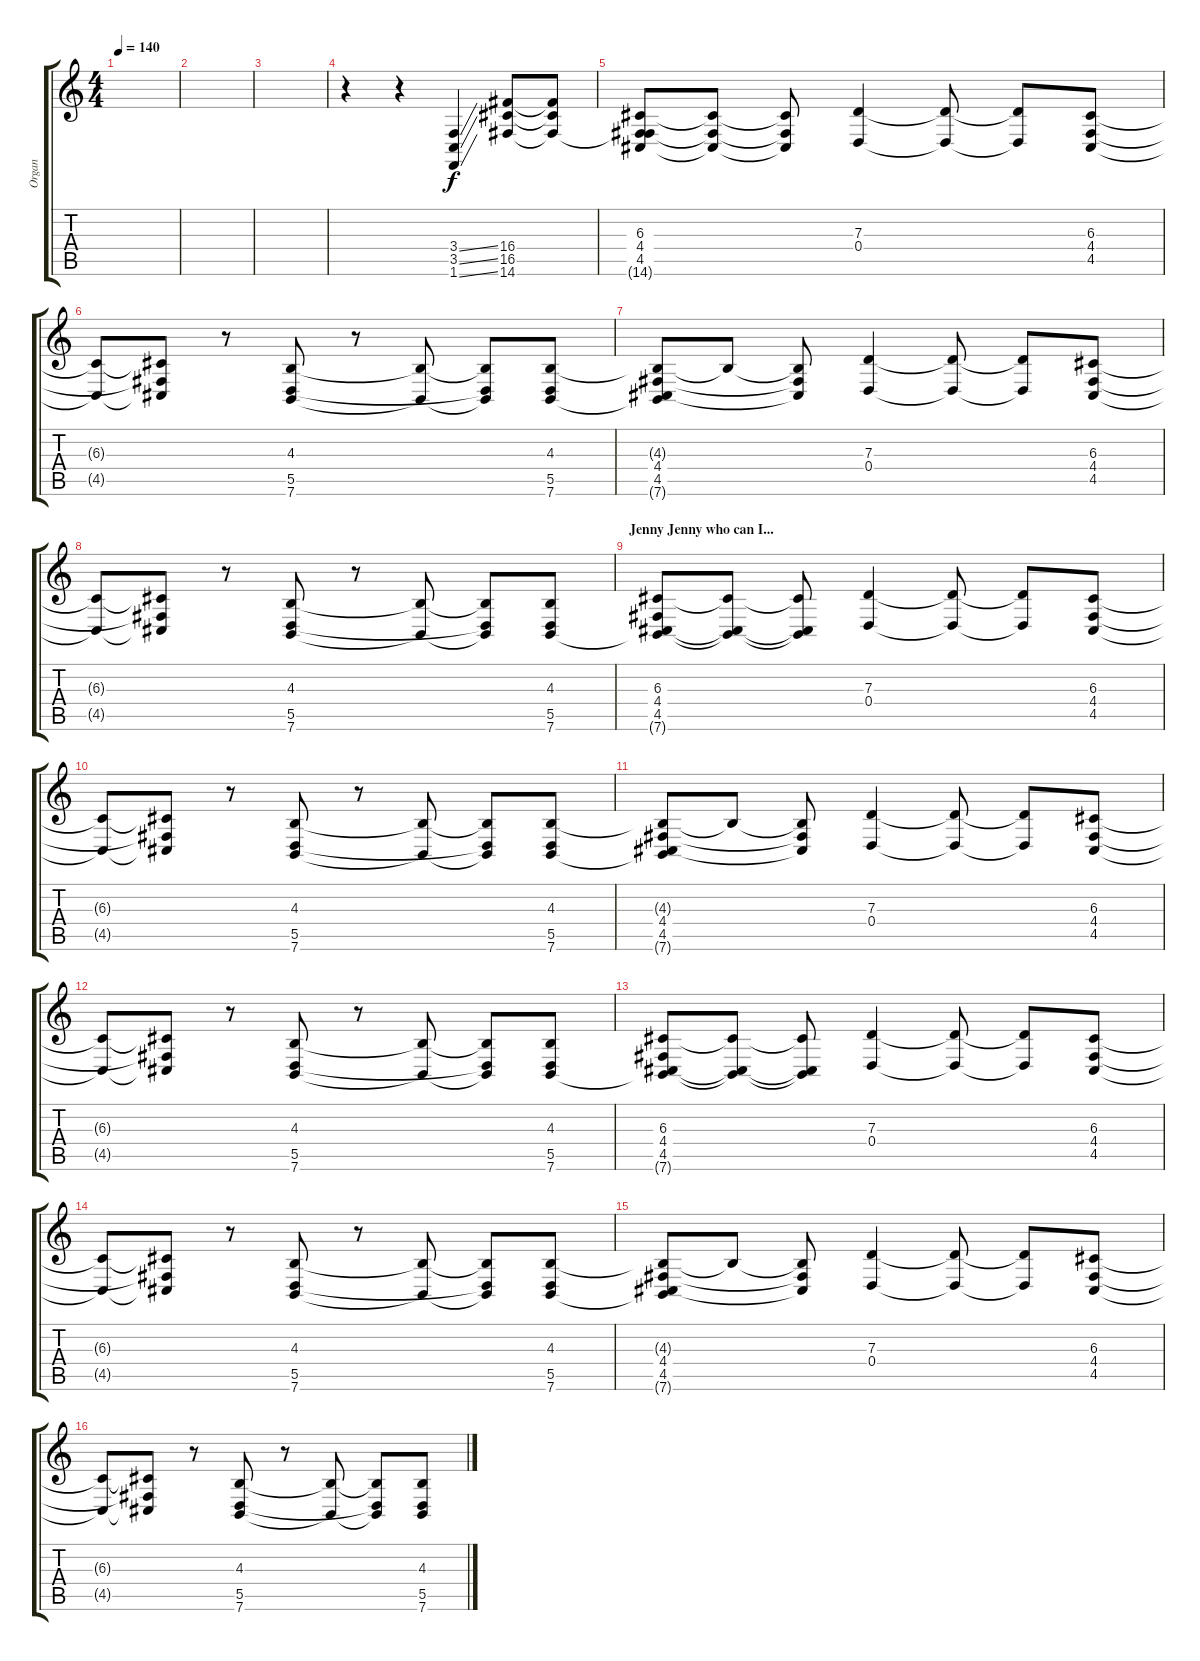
\track ("Organ" "Organ") {instrument rockorgan}
\staff {score tabs}
\tuning (E4 B3 G3 D3 A2 E2) {hide}
\ts (4 4)
\tempo 140
\clef g2
\ks c
|
|
|
r.4{volume 16} r.4 (3.4{ss} 3.5{ss} 1.6{ss}).4 (16.4 16.5 14.6).8 (16.4{t} 16.5{t} 14.6{t}).8 |
(6.3 4.4 4.5 14.6{t}).8{volume 7} (6.3{t} 4.5{t} 14.6{t}).8 (6.3{t} 4.5{t} 14.6{t}).8 (7.3 0.4).4 (7.3{t} 0.4{t}).8 (7.3{t} 0.4{t}).8 (6.3 4.4 4.5).8 |
(6.3{t} 4.5{t}).8 (6.3{t} 4.4{t} 4.5{t}).8 r.8 (4.3 5.5 7.6).8 r.8 (4.3{t} 7.6{t}).8 (4.3{t} 5.5{t} 7.6{t}).8 (4.3 5.5 7.6).8 |
(4.3{t} 4.4 4.5 7.6{t}).8 4.3{t}.8 (4.3{t} 4.4{t} 4.5{t}).8 (7.3 0.4).4 (7.3{t} 0.4{t}).8 (7.3{t} 0.4{t}).8 (6.3 4.4 4.5).8 |
(6.3{t} 4.5{t}).8 (6.3{t} 4.4{t} 4.5{t}).8 r.8 (4.3 5.5 7.6).8 r.8 (4.3{t} 7.6{t}).8 (4.3{t} 5.5{t} 7.6{t}).8 (4.3 5.5 7.6).8 |
\section ("" "Jenny Jenny who can I...")
(6.3 4.4 4.5 7.6{t}).8{volume 7} (6.3{t} 4.5{t} 7.6{t}).8 (6.3{t} 4.5{t} 7.6{t}).8 (7.3 0.4).4 (7.3{t} 0.4{t}).8 (7.3{t} 0.4{t}).8 (6.3 4.4 4.5).8 |
(6.3{t} 4.5{t}).8 (6.3{t} 4.4{t} 4.5{t}).8 r.8 (4.3 5.5 7.6).8 r.8 (4.3{t} 7.6{t}).8 (4.3{t} 5.5{t} 7.6{t}).8 (4.3 5.5 7.6).8 |
(4.3{t} 4.4 4.5 7.6{t}).8 4.3{t}.8 (4.3{t} 4.4{t} 4.5{t}).8 (7.3 0.4).4 (7.3{t} 0.4{t}).8 (7.3{t} 0.4{t}).8 (6.3 4.4 4.5).8 |
(6.3{t} 4.5{t}).8 (6.3{t} 4.4{t} 4.5{t}).8 r.8 (4.3 5.5 7.6).8 r.8 (4.3{t} 7.6{t}).8 (4.3{t} 5.5{t} 7.6{t}).8 (4.3 5.5 7.6).8 |
(6.3 4.4 4.5 7.6{t}).8{volume 7} (6.3{t} 4.5{t} 7.6{t}).8 (6.3{t} 4.5{t} 7.6{t}).8 (7.3 0.4).4 (7.3{t} 0.4{t}).8 (7.3{t} 0.4{t}).8 (6.3 4.4 4.5).8 |
(6.3{t} 4.5{t}).8 (6.3{t} 4.4{t} 4.5{t}).8 r.8 (4.3 5.5 7.6).8 r.8 (4.3{t} 7.6{t}).8 (4.3{t} 5.5{t} 7.6{t}).8 (4.3 5.5 7.6).8 |
(4.3{t} 4.4 4.5 7.6{t}).8 4.3{t}.8 (4.3{t} 4.4{t} 4.5{t}).8 (7.3 0.4).4 (7.3{t} 0.4{t}).8 (7.3{t} 0.4{t}).8 (6.3 4.4 4.5).8 |
(6.3{t} 4.5{t}).8 (6.3{t} 4.4{t} 4.5{t}).8 r.8 (4.3 5.5 7.6).8 r.8 (4.3{t} 7.6{t}).8 (4.3{t} 5.5{t} 7.6{t}).8 (4.3 5.5 7.6).8
